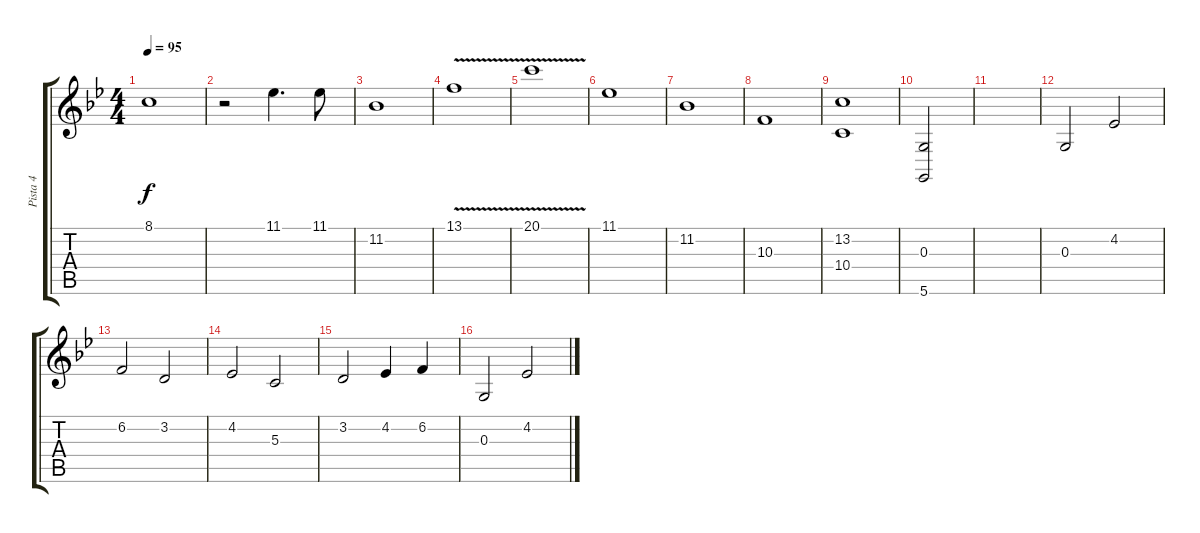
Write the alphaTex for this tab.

\track ("Pista 4" "Pista 4") {instrument synthstrings2}
\staff {score tabs}
\tuning (E4 B3 G3 D3 A2 D2) {hide}
\ts (4 4)
\tempo 95
\clef g2
\ks gminor
8.1{t}.1{dy f} |
r.2 11.1.4{d} 11.1.8 |
11.2.1 |
13.1{v}.1 |
20.1{v}.1 |
11.1.1 |
11.2.1 |
10.3.1 |
(13.2 10.4).1 |
(0.3 5.6).2 |
|
0.3.2 4.2.2 |
6.2.2 3.2.2 |
4.2.2 5.3.2 |
3.2.2 4.2.4 6.2.4 |
0.3.2 4.2.2
